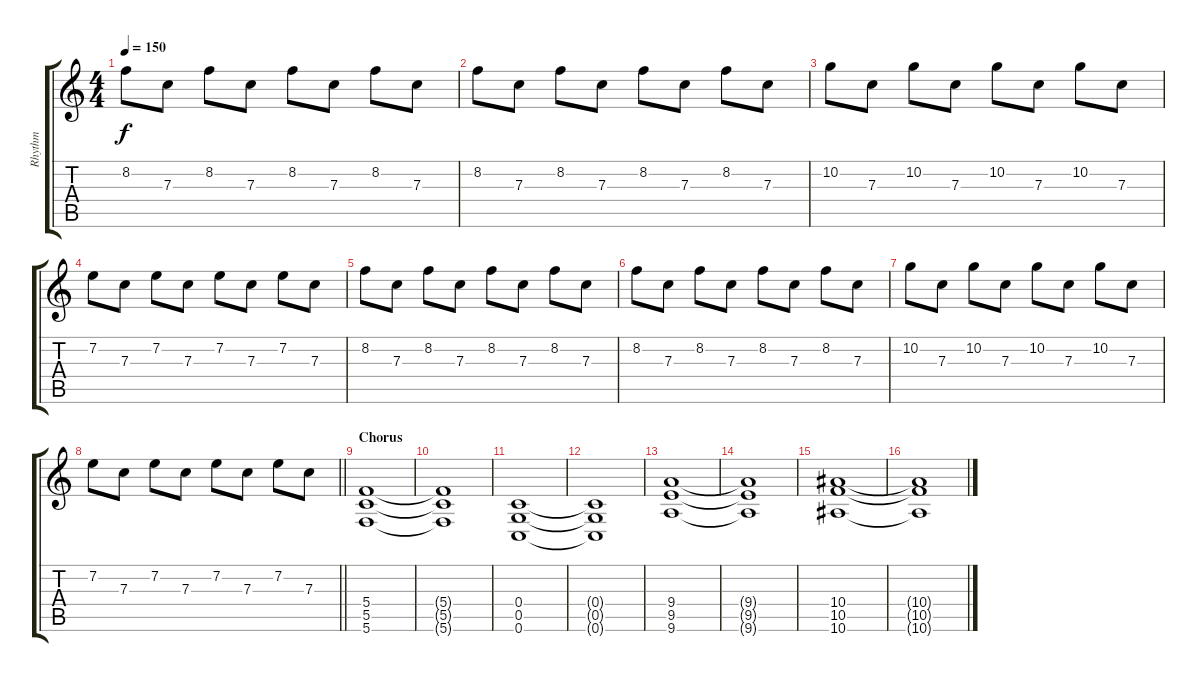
\track ("Rhythm" "Rhythm") {instrument distortionguitar}
\staff {score tabs}
\tuning (D4 A3 F3 C3 G2 C2) {hide}
\ts (4 4)
\tempo 150
\clef g2
\ks c
8.2.8{dy f} 7.3.8 8.2.8 7.3.8 8.2.8 7.3.8 8.2.8 7.3.8 |
8.2.8 7.3.8 8.2.8 7.3.8 8.2.8 7.3.8 8.2.8 7.3.8 |
10.2.8 7.3.8 10.2.8 7.3.8 10.2.8 7.3.8 10.2.8 7.3.8 |
7.2.8 7.3.8 7.2.8 7.3.8 7.2.8 7.3.8 7.2.8 7.3.8 |
8.2.8 7.3.8 8.2.8 7.3.8 8.2.8 7.3.8 8.2.8 7.3.8 |
8.2.8 7.3.8 8.2.8 7.3.8 8.2.8 7.3.8 8.2.8 7.3.8 |
10.2.8 7.3.8 10.2.8 7.3.8 10.2.8 7.3.8 10.2.8 7.3.8 |
\barLineRight lightlight
7.2.8 7.3.8 7.2.8 7.3.8 7.2.8 7.3.8 7.2.8 7.3.8 |
\section ("" "Chorus")
(5.4 5.5 5.6).1 |
(5.4{t} 5.5{t} 5.6{t}).1 |
(0.4 0.5 0.6).1 |
(0.4{t} 0.5{t} 0.6{t}).1 |
(9.4 9.5 9.6).1 |
(9.4{t} 9.5{t} 9.6{t}).1 |
(10.4 10.5 10.6).1 |
(10.4{t} 10.5{t} 10.6{t}).1
